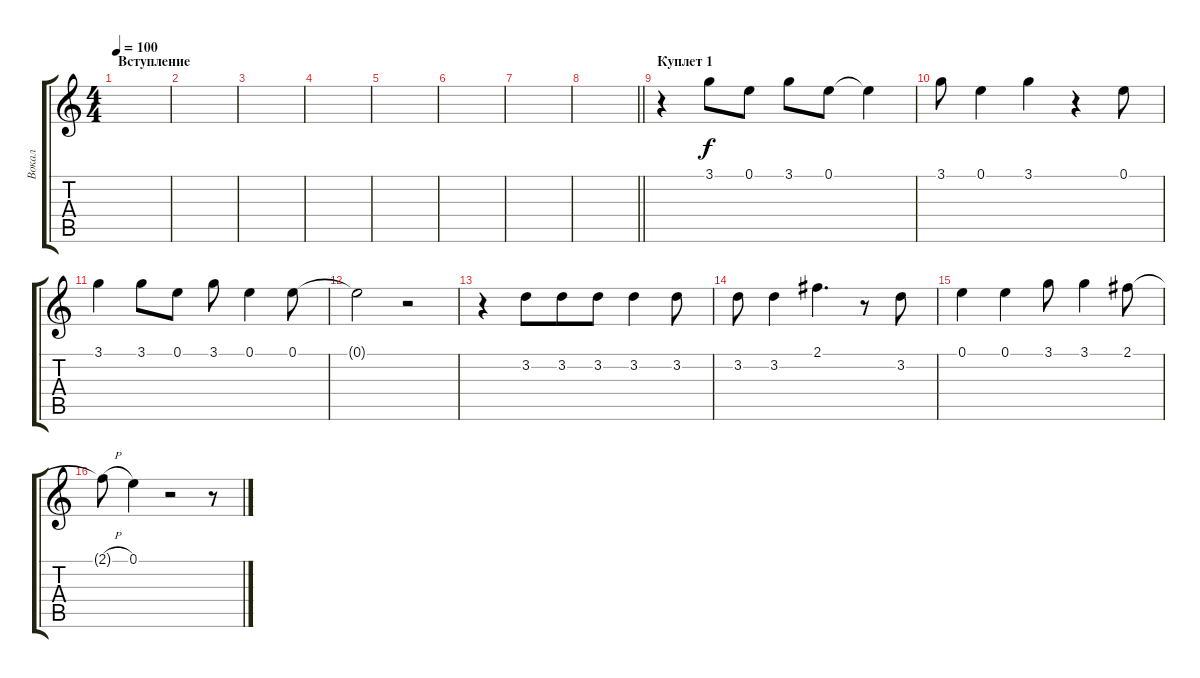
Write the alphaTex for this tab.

\track ("Вокал" "Вокал") {instrument acousticguitarsteel}
\staff {score tabs}
\tuning (E4 B3 G3 D3 A2 E2) {hide}
\ts (4 4)
\section ("" "Вступление")
\tempo 100
\clef g2
\ks c
|
|
|
|
|
|
|
\barLineRight lightlight
|
\section ("" "Куплет 1")
r.4 3.1.8 0.1.8 3.1.8 0.1.8 0.1{t}.4 |
3.1.8 0.1.4 3.1.4 r.4 0.1.8 |
3.1.4 3.1.8 0.1.8 3.1.8 0.1.4 0.1.8 |
0.1{t}.2 r.2 |
r.4 3.2.8 3.2.8{beam merge} 3.2.8 3.2.4 3.2.8 |
3.2.8 3.2.4 2.1.4{d} r.8 3.2.8 |
0.1.4 0.1.4 3.1.8 3.1.4 2.1.8 |
2.1{h t}.8 0.1.4 r.2 r.8
